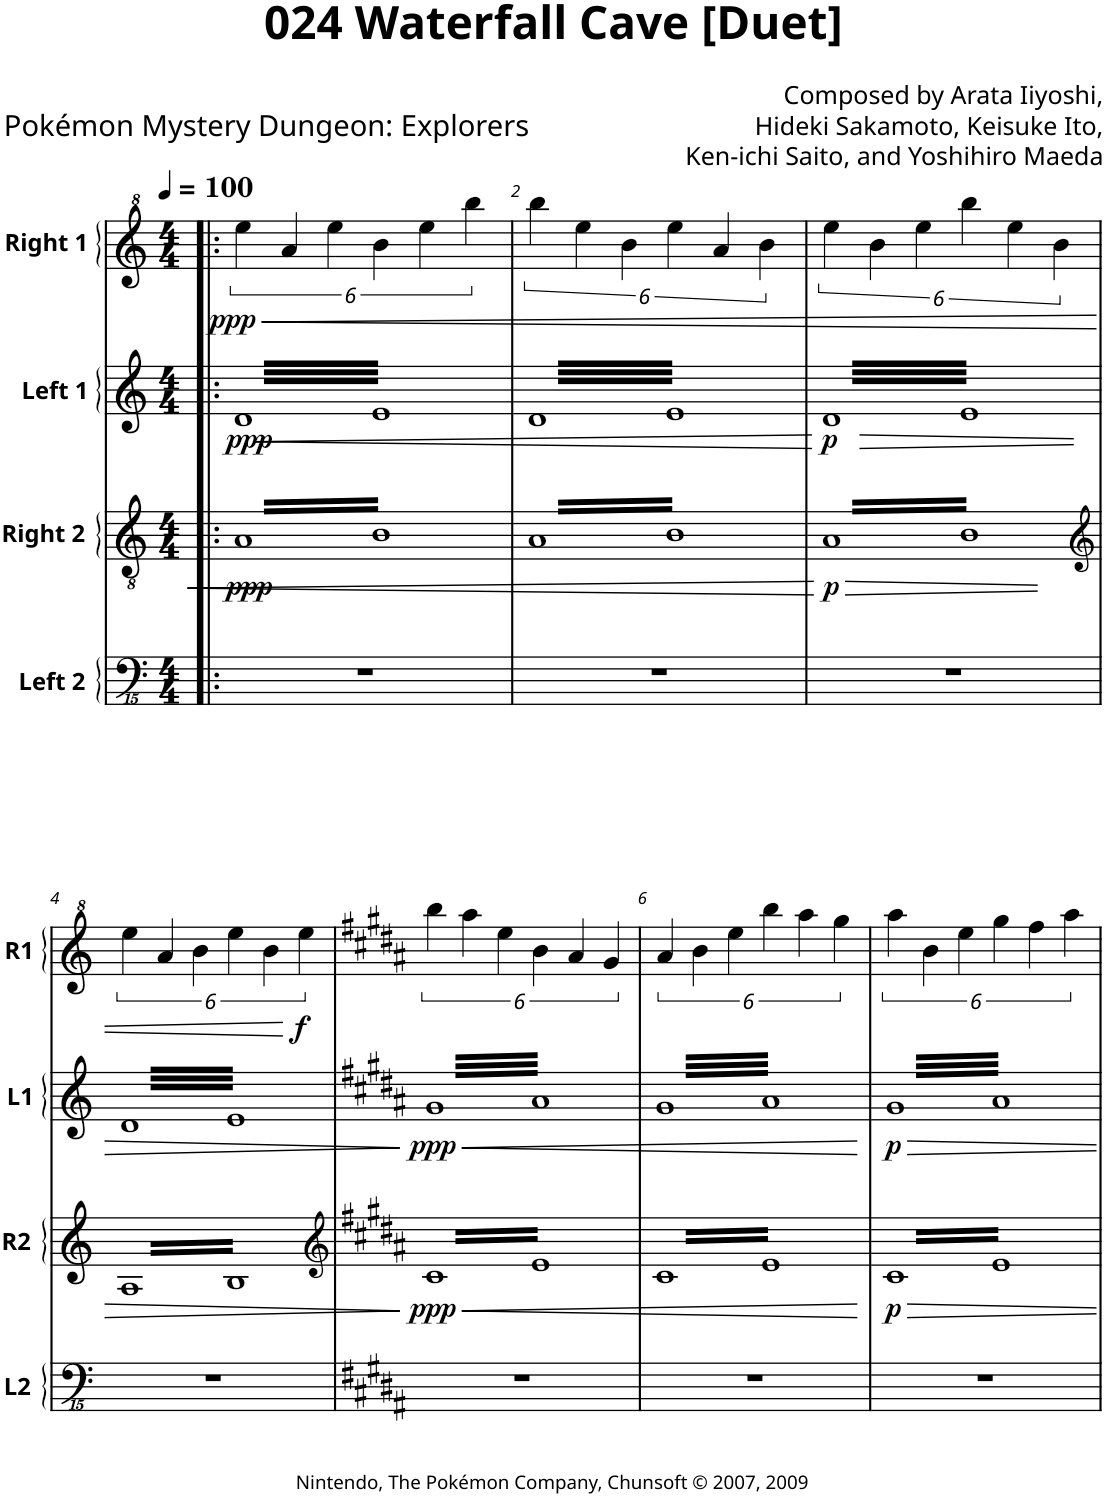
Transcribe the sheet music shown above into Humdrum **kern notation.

**kern	**kern	**dynam	**kern	**dynam	**kern	**dynam
*part4	*part3	*part3	*part2	*part2	*part1	*part1
*staff4	*staff3	*staff3	*staff2	*staff2	*staff1	*staff1
*I"Left 2	*I"Right 2	*	*I"Left 1	*	*I"Right 1	*
*I'L2	*I'R2	*	*I'L1	*	*I'R1	*
*clefFvv4	*clefGv2	*	*clefG2	*	*clefG^2	*
*k[]	*k[]	*	*k[]	*	*k[]	*
*M4/4	*M4/4	*	*M4/4	*	*M4/4	*
*MM100	*MM100	*	*MM100	*	*MM100	*
=1!|:	=1!|:	=1!|:	=1!|:	=1!|:	=1!|:	=1!|:
!	!	!LO:HP:b	!	!LO:HP:b	!	!LO:HP:b
!	!	!LO:DY:n=1:b	!	!LO:DY:n=1:b	!	!LO:DY:n=1:b
*	*tremolo	*	*	*	*	*
*	*	*	*tremolo	*	*	*
1r	32ALLL	< ppp	64dLLLL	< ppp	6eee\	< ppp
.	.	.	64e	.	.	.
.	32B	.	64d	.	.	.
.	.	.	64e	.	.	.
.	32A	.	64d	.	.	.
.	.	.	64e	.	.	.
.	32B	.	64d	.	.	.
.	.	.	64e	.	.	.
.	32A	.	64d	.	.	.
.	.	.	64e	.	.	.
.	32B	.	64d	.	.	.
.	.	.	.	.	6aa/	.
.	.	.	64e	.	.	.
.	32A	.	64d	.	.	.
.	.	.	64e	.	.	.
.	32B	.	64d	.	.	.
.	.	.	64e	.	.	.
.	32A	.	64d	.	.	.
.	.	.	64e	.	.	.
.	32B	.	64d	.	.	.
.	.	.	64e	.	.	.
.	32A	.	64d	.	.	.
.	.	.	64e	.	.	.
.	.	.	.	.	6eee\	.
.	32B	.	64d	.	.	.
.	.	.	64e	.	.	.
.	32A	.	64d	.	.	.
.	.	.	64e	.	.	.
.	32B	.	64d	.	.	.
.	.	.	64e	.	.	.
.	32A	.	64d	.	.	.
.	.	.	64e	.	.	.
.	32B	.	64d	.	.	.
.	.	.	64e	.	.	.
.	32A	.	64d	.	6bb\	.
.	.	.	64e	.	.	.
.	32B	.	64d	.	.	.
.	.	.	64e	.	.	.
.	32A	.	64d	.	.	.
.	.	.	64e	.	.	.
.	32B	.	64d	.	.	.
.	.	.	64e	.	.	.
.	32A	.	64d	.	.	.
.	.	.	64e	.	.	.
.	32B	.	64d	.	.	.
.	.	.	.	.	6eee\	.
.	.	.	64e	.	.	.
.	32A	.	64d	.	.	.
.	.	.	64e	.	.	.
.	32B	.	64d	.	.	.
.	.	.	64e	.	.	.
.	32A	.	64d	.	.	.
.	.	.	64e	.	.	.
.	32B	.	64d	.	.	.
.	.	.	64e	.	.	.
.	32A	.	64d	.	.	.
.	.	.	64e	.	.	.
.	.	.	.	.	6bbb\	.
.	32B	.	64d	.	.	.
.	.	.	64e	.	.	.
.	32A	.	64d	.	.	.
.	.	.	64e	.	.	.
.	32B	.	64d	.	.	.
.	.	.	64e	.	.	.
.	32A	.	64d	.	.	.
.	.	.	64e	.	.	.
.	32BJJJ	.	64d	.	.	.
.	.	.	64eJJJJ	.	.	.
=2	=2	=2	=2	=2	=2	=2
1r	32ALLL	.	64dLLLL	.	6bbb\	.
.	.	.	64e	.	.	.
.	32B	.	64d	.	.	.
.	.	.	64e	.	.	.
.	32A	.	64d	.	.	.
.	.	.	64e	.	.	.
.	32B	.	64d	.	.	.
.	.	.	64e	.	.	.
.	32A	.	64d	.	.	.
.	.	.	64e	.	.	.
.	32B	.	64d	.	.	.
.	.	.	.	.	6eee\	.
.	.	.	64e	.	.	.
.	32A	.	64d	.	.	.
.	.	.	64e	.	.	.
.	32B	.	64d	.	.	.
.	.	.	64e	.	.	.
.	32A	.	64d	.	.	.
.	.	.	64e	.	.	.
.	32B	.	64d	.	.	.
.	.	.	64e	.	.	.
.	32A	.	64d	.	.	.
.	.	.	64e	.	.	.
.	.	.	.	.	6bb\	.
.	32B	.	64d	.	.	.
.	.	.	64e	.	.	.
.	32A	.	64d	.	.	.
.	.	.	64e	.	.	.
.	32B	.	64d	.	.	.
.	.	.	64e	.	.	.
.	32A	.	64d	.	.	.
.	.	.	64e	.	.	.
.	32B	.	64d	.	.	.
.	.	.	64e	.	.	.
.	32A	.	64d	.	6eee\	.
.	.	.	64e	.	.	.
.	32B	.	64d	.	.	.
.	.	.	64e	.	.	.
.	32A	.	64d	.	.	.
.	.	.	64e	.	.	.
.	32B	.	64d	.	.	.
.	.	.	64e	.	.	.
.	32A	.	64d	.	.	.
.	.	.	64e	.	.	.
.	32B	.	64d	.	.	.
.	.	.	.	.	6aa/	.
.	.	.	64e	.	.	.
.	32A	.	64d	.	.	.
.	.	.	64e	.	.	.
.	32B	.	64d	.	.	.
.	.	.	64e	.	.	.
.	32A	.	64d	.	.	.
.	.	.	64e	.	.	.
.	32B	.	64d	.	.	.
.	.	.	64e	.	.	.
.	32A	.	64d	.	.	.
.	.	.	64e	.	.	.
.	.	.	.	.	6bb\	.
.	32B	.	64d	.	.	.
.	.	.	64e	.	.	.
.	32A	.	64d	.	.	.
.	.	.	64e	.	.	.
.	32B	.	64d	.	.	.
.	.	.	64e	.	.	.
.	32A	.	64d	.	.	.
.	.	.	64e	.	.	.
.	32BJJJ	.	64d	.	.	.
.	.	.	64eJJJJ	.	.	.
.	.	[	.	[	.	.
=3	=3	=3	=3	=3	=3	=3
!	!	!LO:HP:b	!	!LO:HP:b	!	!
!	!	!LO:DY:n=1:b	!	!LO:DY:n=1:b	!	!
1r	32ALLL	> p	64dLLLL	> p	6eee\	.
.	.	.	64e	.	.	.
.	32B	.	64d	.	.	.
.	.	.	64e	.	.	.
.	32A	.	64d	.	.	.
.	.	.	64e	.	.	.
.	32B	.	64d	.	.	.
.	.	.	64e	.	.	.
.	32A	.	64d	.	.	.
.	.	.	64e	.	.	.
.	32B	.	64d	.	.	.
.	.	.	.	.	6bb\	.
.	.	.	64e	.	.	.
.	32A	.	64d	.	.	.
.	.	.	64e	.	.	.
.	32B	.	64d	.	.	.
.	.	.	64e	.	.	.
.	32A	.	64d	.	.	.
.	.	.	64e	.	.	.
.	32B	.	64d	.	.	.
.	.	.	64e	.	.	.
.	32A	.	64d	.	.	.
.	.	.	64e	.	.	.
.	.	.	.	.	6eee\	.
.	32B	.	64d	.	.	.
.	.	.	64e	.	.	.
.	32A	.	64d	.	.	.
.	.	.	64e	.	.	.
.	32B	.	64d	.	.	.
.	.	.	64e	.	.	.
.	32A	.	64d	.	.	.
.	.	.	64e	.	.	.
.	32B	.	64d	.	.	.
.	.	.	64e	.	.	.
.	32A	.	64d	.	6bbb\	.
.	.	.	64e	.	.	.
.	32B	.	64d	.	.	.
.	.	.	64e	.	.	.
.	32A	.	64d	.	.	.
.	.	.	64e	.	.	.
.	32B	.	64d	.	.	.
.	.	.	64e	.	.	.
.	32A	.	64d	.	.	.
.	.	.	64e	.	.	.
.	32B	.	64d	.	.	.
.	.	.	.	.	6eee\	.
.	.	.	64e	.	.	.
.	32A	.	64d	.	.	.
.	.	.	64e	.	.	.
.	32B	.	64d	.	.	.
.	.	.	64e	.	.	.
.	32A	.	64d	.	.	.
.	.	.	64e	.	.	.
.	32B	.	64d	.	.	.
.	.	.	64e	.	.	.
.	32A	.	64d	.	.	.
.	.	.	64e	.	.	.
.	.	.	.	.	6bb\	.
.	32B	.	64d	.	.	.
.	.	.	64e	.	.	.
.	32A	.	64d	.	.	.
.	.	.	64e	.	.	.
.	32B	.	64d	.	.	.
.	.	.	64e	.	.	.
.	32A	.	64d	.	.	.
.	.	.	64e	.	.	.
.	32BJJJ	.	64d	.	.	.
.	.	.	64eJJJJ	.	.	.
!!LO:LB:g=z
=4	=4	=4	=4	=4	=4	=4
*	*clefG2	*	*	*	*	*
1r	32ALLL	.	64dLLLL	.	6eee\	.
.	.	.	64e	.	.	.
.	32B	.	64d	.	.	.
.	.	.	64e	.	.	.
.	32A	.	64d	.	.	.
.	.	.	64e	.	.	.
.	32B	.	64d	.	.	.
.	.	.	64e	.	.	.
.	32A	.	64d	.	.	.
.	.	.	64e	.	.	.
.	32B	.	64d	.	.	.
.	.	.	.	.	6aa/	.
.	.	.	64e	.	.	.
.	32A	.	64d	.	.	.
.	.	.	64e	.	.	.
.	32B	.	64d	.	.	.
.	.	.	64e	.	.	.
.	32A	.	64d	.	.	.
.	.	.	64e	.	.	.
.	32B	.	64d	.	.	.
.	.	.	64e	.	.	.
.	32A	.	64d	.	.	.
.	.	.	64e	.	.	.
.	.	.	.	.	6bb\	.
.	32B	.	64d	.	.	.
.	.	.	64e	.	.	.
.	32A	.	64d	.	.	.
.	.	.	64e	.	.	.
.	32B	.	64d	.	.	.
.	.	.	64e	.	.	.
.	32A	.	64d	.	.	.
.	.	.	64e	.	.	.
.	32B	.	64d	.	.	.
.	.	.	64e	.	.	.
.	32A	.	64d	.	6eee\	.
.	.	.	64e	.	.	.
.	32B	.	64d	.	.	.
.	.	.	64e	.	.	.
.	32A	.	64d	.	.	.
.	.	.	64e	.	.	.
.	32B	.	64d	.	.	.
.	.	.	64e	.	.	.
.	32A	.	64d	.	.	.
.	.	.	64e	.	.	.
.	32B	.	64d	.	.	.
.	.	.	.	.	6bb\	.
.	.	.	64e	.	.	.
.	32A	.	64d	.	.	.
.	.	.	64e	.	.	.
.	32B	.	64d	.	.	.
.	.	.	64e	.	.	.
.	32A	.	64d	.	.	.
.	.	.	64e	.	.	.
.	32B	.	64d	.	.	.
.	.	.	64e	.	.	.
.	32A	.	64d	.	.	.
.	.	.	64e	.	.	.
!	!	!	!	!	!	!LO:DY:n=1:b
.	.	.	.	.	6eee\	[ f
.	32B	.	64d	.	.	.
.	.	.	64e	.	.	.
.	32A	.	64d	.	.	.
.	.	.	64e	.	.	.
.	32B	.	64d	.	.	.
.	.	.	64e	.	.	.
.	32A	.	64d	.	.	.
.	.	.	64e	.	.	.
.	32BJJJ	.	64d	.	.	.
.	.	.	64eJJJJ	.	.	.
.	.	]	.	]	.	.
=5	=5	=5	=5	=5	=5	=5
*	*clefG2	*	*	*	*	*
*k[f#c#g#d#a#]	*k[f#c#g#d#a#]	*	*k[f#c#g#d#a#]	*	*k[f#c#g#d#a#]	*
!	!	!LO:HP:b	!	!LO:HP:b	!	!
!	!	!LO:DY:n=1:b	!	!LO:DY:n=1:b	!	!
1r	32c#LLL	< ppp	64g#LLLL	< ppp	6bbb\	.
.	.	.	64a#	.	.	.
.	32e	.	64g#	.	.	.
.	.	.	64a#	.	.	.
.	32c#	.	64g#	.	.	.
.	.	.	64a#	.	.	.
.	32e	.	64g#	.	.	.
.	.	.	64a#	.	.	.
.	32c#	.	64g#	.	.	.
.	.	.	64a#	.	.	.
.	32e	.	64g#	.	.	.
.	.	.	.	.	6aaa#\	.
.	.	.	64a#	.	.	.
.	32c#	.	64g#	.	.	.
.	.	.	64a#	.	.	.
.	32e	.	64g#	.	.	.
.	.	.	64a#	.	.	.
.	32c#	.	64g#	.	.	.
.	.	.	64a#	.	.	.
.	32e	.	64g#	.	.	.
.	.	.	64a#	.	.	.
.	32c#	.	64g#	.	.	.
.	.	.	64a#	.	.	.
.	.	.	.	.	6eee\	.
.	32e	.	64g#	.	.	.
.	.	.	64a#	.	.	.
.	32c#	.	64g#	.	.	.
.	.	.	64a#	.	.	.
.	32e	.	64g#	.	.	.
.	.	.	64a#	.	.	.
.	32c#	.	64g#	.	.	.
.	.	.	64a#	.	.	.
.	32e	.	64g#	.	.	.
.	.	.	64a#	.	.	.
.	32c#	.	64g#	.	6bb\	.
.	.	.	64a#	.	.	.
.	32e	.	64g#	.	.	.
.	.	.	64a#	.	.	.
.	32c#	.	64g#	.	.	.
.	.	.	64a#	.	.	.
.	32e	.	64g#	.	.	.
.	.	.	64a#	.	.	.
.	32c#	.	64g#	.	.	.
.	.	.	64a#	.	.	.
.	32e	.	64g#	.	.	.
.	.	.	.	.	6aa#/	.
.	.	.	64a#	.	.	.
.	32c#	.	64g#	.	.	.
.	.	.	64a#	.	.	.
.	32e	.	64g#	.	.	.
.	.	.	64a#	.	.	.
.	32c#	.	64g#	.	.	.
.	.	.	64a#	.	.	.
.	32e	.	64g#	.	.	.
.	.	.	64a#	.	.	.
.	32c#	.	64g#	.	.	.
.	.	.	64a#	.	.	.
.	.	.	.	.	6gg#/	.
.	32e	.	64g#	.	.	.
.	.	.	64a#	.	.	.
.	32c#	.	64g#	.	.	.
.	.	.	64a#	.	.	.
.	32e	.	64g#	.	.	.
.	.	.	64a#	.	.	.
.	32c#	.	64g#	.	.	.
.	.	.	64a#	.	.	.
.	32eJJJ	.	64g#	.	.	.
.	.	.	64a#JJJJ	.	.	.
=6	=6	=6	=6	=6	=6	=6
1r	32c#LLL	.	64g#LLLL	.	6aa#/	.
.	.	.	64a#	.	.	.
.	32e	.	64g#	.	.	.
.	.	.	64a#	.	.	.
.	32c#	.	64g#	.	.	.
.	.	.	64a#	.	.	.
.	32e	.	64g#	.	.	.
.	.	.	64a#	.	.	.
.	32c#	.	64g#	.	.	.
.	.	.	64a#	.	.	.
.	32e	.	64g#	.	.	.
.	.	.	.	.	6bb\	.
.	.	.	64a#	.	.	.
.	32c#	.	64g#	.	.	.
.	.	.	64a#	.	.	.
.	32e	.	64g#	.	.	.
.	.	.	64a#	.	.	.
.	32c#	.	64g#	.	.	.
.	.	.	64a#	.	.	.
.	32e	.	64g#	.	.	.
.	.	.	64a#	.	.	.
.	32c#	.	64g#	.	.	.
.	.	.	64a#	.	.	.
.	.	.	.	.	6eee\	.
.	32e	.	64g#	.	.	.
.	.	.	64a#	.	.	.
.	32c#	.	64g#	.	.	.
.	.	.	64a#	.	.	.
.	32e	.	64g#	.	.	.
.	.	.	64a#	.	.	.
.	32c#	.	64g#	.	.	.
.	.	.	64a#	.	.	.
.	32e	.	64g#	.	.	.
.	.	.	64a#	.	.	.
.	32c#	.	64g#	.	6bbb\	.
.	.	.	64a#	.	.	.
.	32e	.	64g#	.	.	.
.	.	.	64a#	.	.	.
.	32c#	.	64g#	.	.	.
.	.	.	64a#	.	.	.
.	32e	.	64g#	.	.	.
.	.	.	64a#	.	.	.
.	32c#	.	64g#	.	.	.
.	.	.	64a#	.	.	.
.	32e	.	64g#	.	.	.
.	.	.	.	.	6aaa#\	.
.	.	.	64a#	.	.	.
.	32c#	.	64g#	.	.	.
.	.	.	64a#	.	.	.
.	32e	.	64g#	.	.	.
.	.	.	64a#	.	.	.
.	32c#	.	64g#	.	.	.
.	.	.	64a#	.	.	.
.	32e	.	64g#	.	.	.
.	.	.	64a#	.	.	.
.	32c#	.	64g#	.	.	.
.	.	.	64a#	.	.	.
.	.	.	.	.	6ggg#\	.
.	32e	.	64g#	.	.	.
.	.	.	64a#	.	.	.
.	32c#	.	64g#	.	.	.
.	.	.	64a#	.	.	.
.	32e	.	64g#	.	.	.
.	.	.	64a#	.	.	.
.	32c#	.	64g#	.	.	.
.	.	.	64a#	.	.	.
.	32eJJJ	.	64g#	.	.	.
.	.	.	64a#JJJJ	.	.	.
.	.	[	.	[	.	.
=7	=7	=7	=7	=7	=7	=7
!	!	!LO:DY:b	!	!LO:DY:b	!	!
1r	32c#LLL	p	64g#LLLL	p	6aaa#\	.
.	.	.	64a#	.	.	.
.	32e	.	64g#	.	.	.
.	.	.	64a#	.	.	.
.	32c#	.	64g#	.	.	.
.	.	.	64a#	.	.	.
.	32e	.	64g#	.	.	.
.	.	.	64a#	.	.	.
.	32c#	.	64g#	.	.	.
.	.	.	64a#	.	.	.
.	32e	.	64g#	.	.	.
.	.	.	.	.	6bb\	.
.	.	.	64a#	.	.	.
.	32c#	.	64g#	.	.	.
.	.	.	64a#	.	.	.
.	32e	.	64g#	.	.	.
.	.	.	64a#	.	.	.
.	32c#	.	64g#	.	.	.
.	.	.	64a#	.	.	.
.	32e	.	64g#	.	.	.
.	.	.	64a#	.	.	.
.	32c#	.	64g#	.	.	.
.	.	.	64a#	.	.	.
.	.	.	.	.	6eee\	.
.	32e	.	64g#	.	.	.
.	.	.	64a#	.	.	.
.	32c#	.	64g#	.	.	.
.	.	.	64a#	.	.	.
.	32e	.	64g#	.	.	.
.	.	.	64a#	.	.	.
.	32c#	.	64g#	.	.	.
.	.	.	64a#	.	.	.
.	32e	.	64g#	.	.	.
.	.	.	64a#	.	.	.
.	32c#	.	64g#	.	6ggg#\	.
.	.	.	64a#	.	.	.
.	32e	.	64g#	.	.	.
.	.	.	64a#	.	.	.
.	32c#	.	64g#	.	.	.
.	.	.	64a#	.	.	.
.	32e	.	64g#	.	.	.
.	.	.	64a#	.	.	.
.	32c#	.	64g#	.	.	.
.	.	.	64a#	.	.	.
.	32e	.	64g#	.	.	.
.	.	.	.	.	6fff#\	.
.	.	.	64a#	.	.	.
.	32c#	.	64g#	.	.	.
.	.	.	64a#	.	.	.
.	32e	.	64g#	.	.	.
.	.	.	64a#	.	.	.
.	32c#	.	64g#	.	.	.
.	.	.	64a#	.	.	.
.	32e	.	64g#	.	.	.
.	.	.	64a#	.	.	.
.	32c#	.	64g#	.	.	.
.	.	.	64a#	.	.	.
.	.	.	.	.	6aaa#\	.
.	32e	.	64g#	.	.	.
.	.	.	64a#	.	.	.
.	32c#	.	64g#	.	.	.
.	.	.	64a#	.	.	.
.	32e	.	64g#	.	.	.
.	.	.	64a#	.	.	.
.	32c#	.	64g#	.	.	.
.	.	.	64a#	.	.	.
.	32eJJJ	.	64g#	.	.	.
*	*Xtremolo	*	*	*	*	*
.	.	.	64a#JJJJ	.	.	.
*	*	*	*Xtremolo	*	*	*
.	.	.	.	.	.	.
.	.	.	.	.	.	.
.	.	.	.	.	.	.
.	.	.	.	.	.	.
.	.	.	.	.	.	.
.	.	.	.	.	.	.
.	.	.	.	.	.	.
.	.	.	.	.	.	.
.	.	.	.	.	.	.
.	.	.	.	.	.	.
.	.	.	.	.	.	.
.	.	.	.	.	.	.
.	.	.	.	.	.	.
.	.	.	.	.	.	.
.	.	.	.	.	.	.
.	.	.	.	.	.	.
.	.	.	.	.	.	.
.	.	.	.	.	.	.
.	.	.	.	.	.	.
.	.	.	.	.	.	.
.	.	.	.	.	.	.
.	.	.	.	.	.	.
.	.	.	.	.	.	.
.	.	.	.	.	.	.
.	.	.	.	.	.	.
.	.	.	.	.	.	.
.	.	.	.	.	.	.
.	.	.	.	.	.	.
.	.	.	.	.	.	.
.	.	.	.	.	.	.
.	.	.	.	.	.	.
.	.	.	.	.	.	.
=	=	=	=	=	=	=
*-	*-	*-	*-	*-	*-	*-
